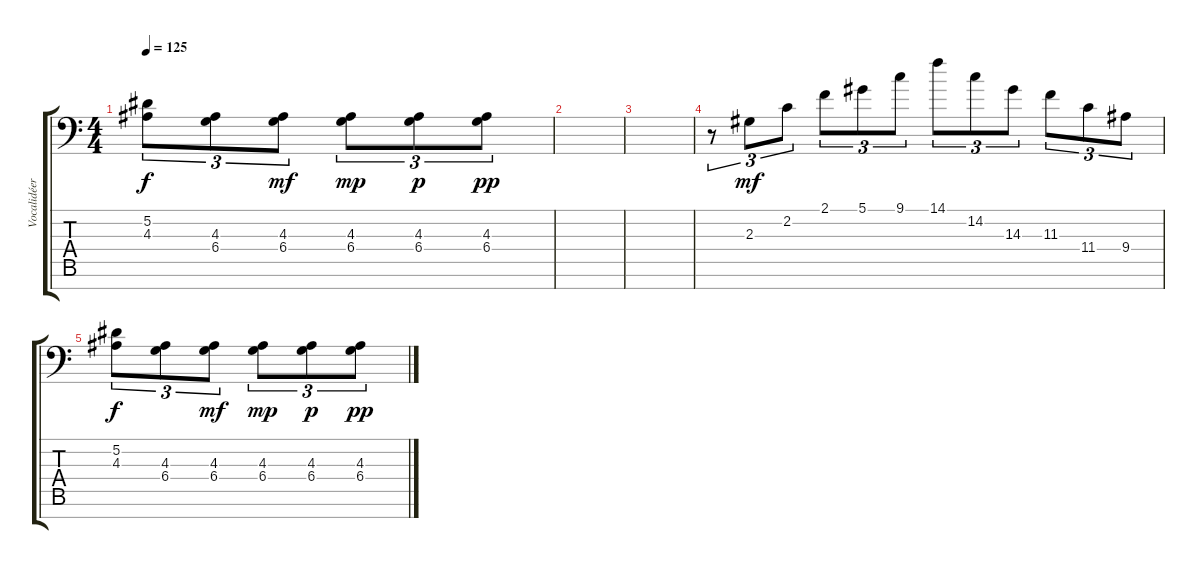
\track ("Vocalidéer" "Vocalidéer") {instrument brasssection}
\staff {score tabs}
\tuning (Eb4 Bb3 Gb3 Db3 Ab2 Eb2 Bb1) {hide}
\ts (4 4)
\tempo 125
\clef f4
\ks c
(5.2 4.3).8{tu (3 2) dy f} (4.3 6.4).8{tu (3 2)} (4.3 6.4).8{tu (3 2) dy mf} (4.3 6.4).8{tu (3 2) dy mp} (4.3 6.4).8{tu (3 2) dy p} (4.3 6.4).8{tu (3 2) dy pp} |
|
|
r.8{tu (3 2) instrument fx7echoes} 2.3.8{tu (3 2) dy mf} 2.2.8{tu (3 2)} 2.1.8{tu (3 2)} 5.1.8{tu (3 2)} 9.1.8{tu (3 2)} 14.1.8{tu (3 2)} 14.2.8{tu (3 2)} 14.3.8{tu (3 2)} 11.3.8{tu (3 2)} 11.4.8{tu (3 2)} 9.4.8{tu (3 2)} |
(5.2 4.3).8{tu (3 2) dy f} (4.3 6.4).8{tu (3 2)} (4.3 6.4).8{tu (3 2) dy mf} (4.3 6.4).8{tu (3 2) dy mp} (4.3 6.4).8{tu (3 2) dy p} (4.3 6.4).8{tu (3 2) dy pp}
